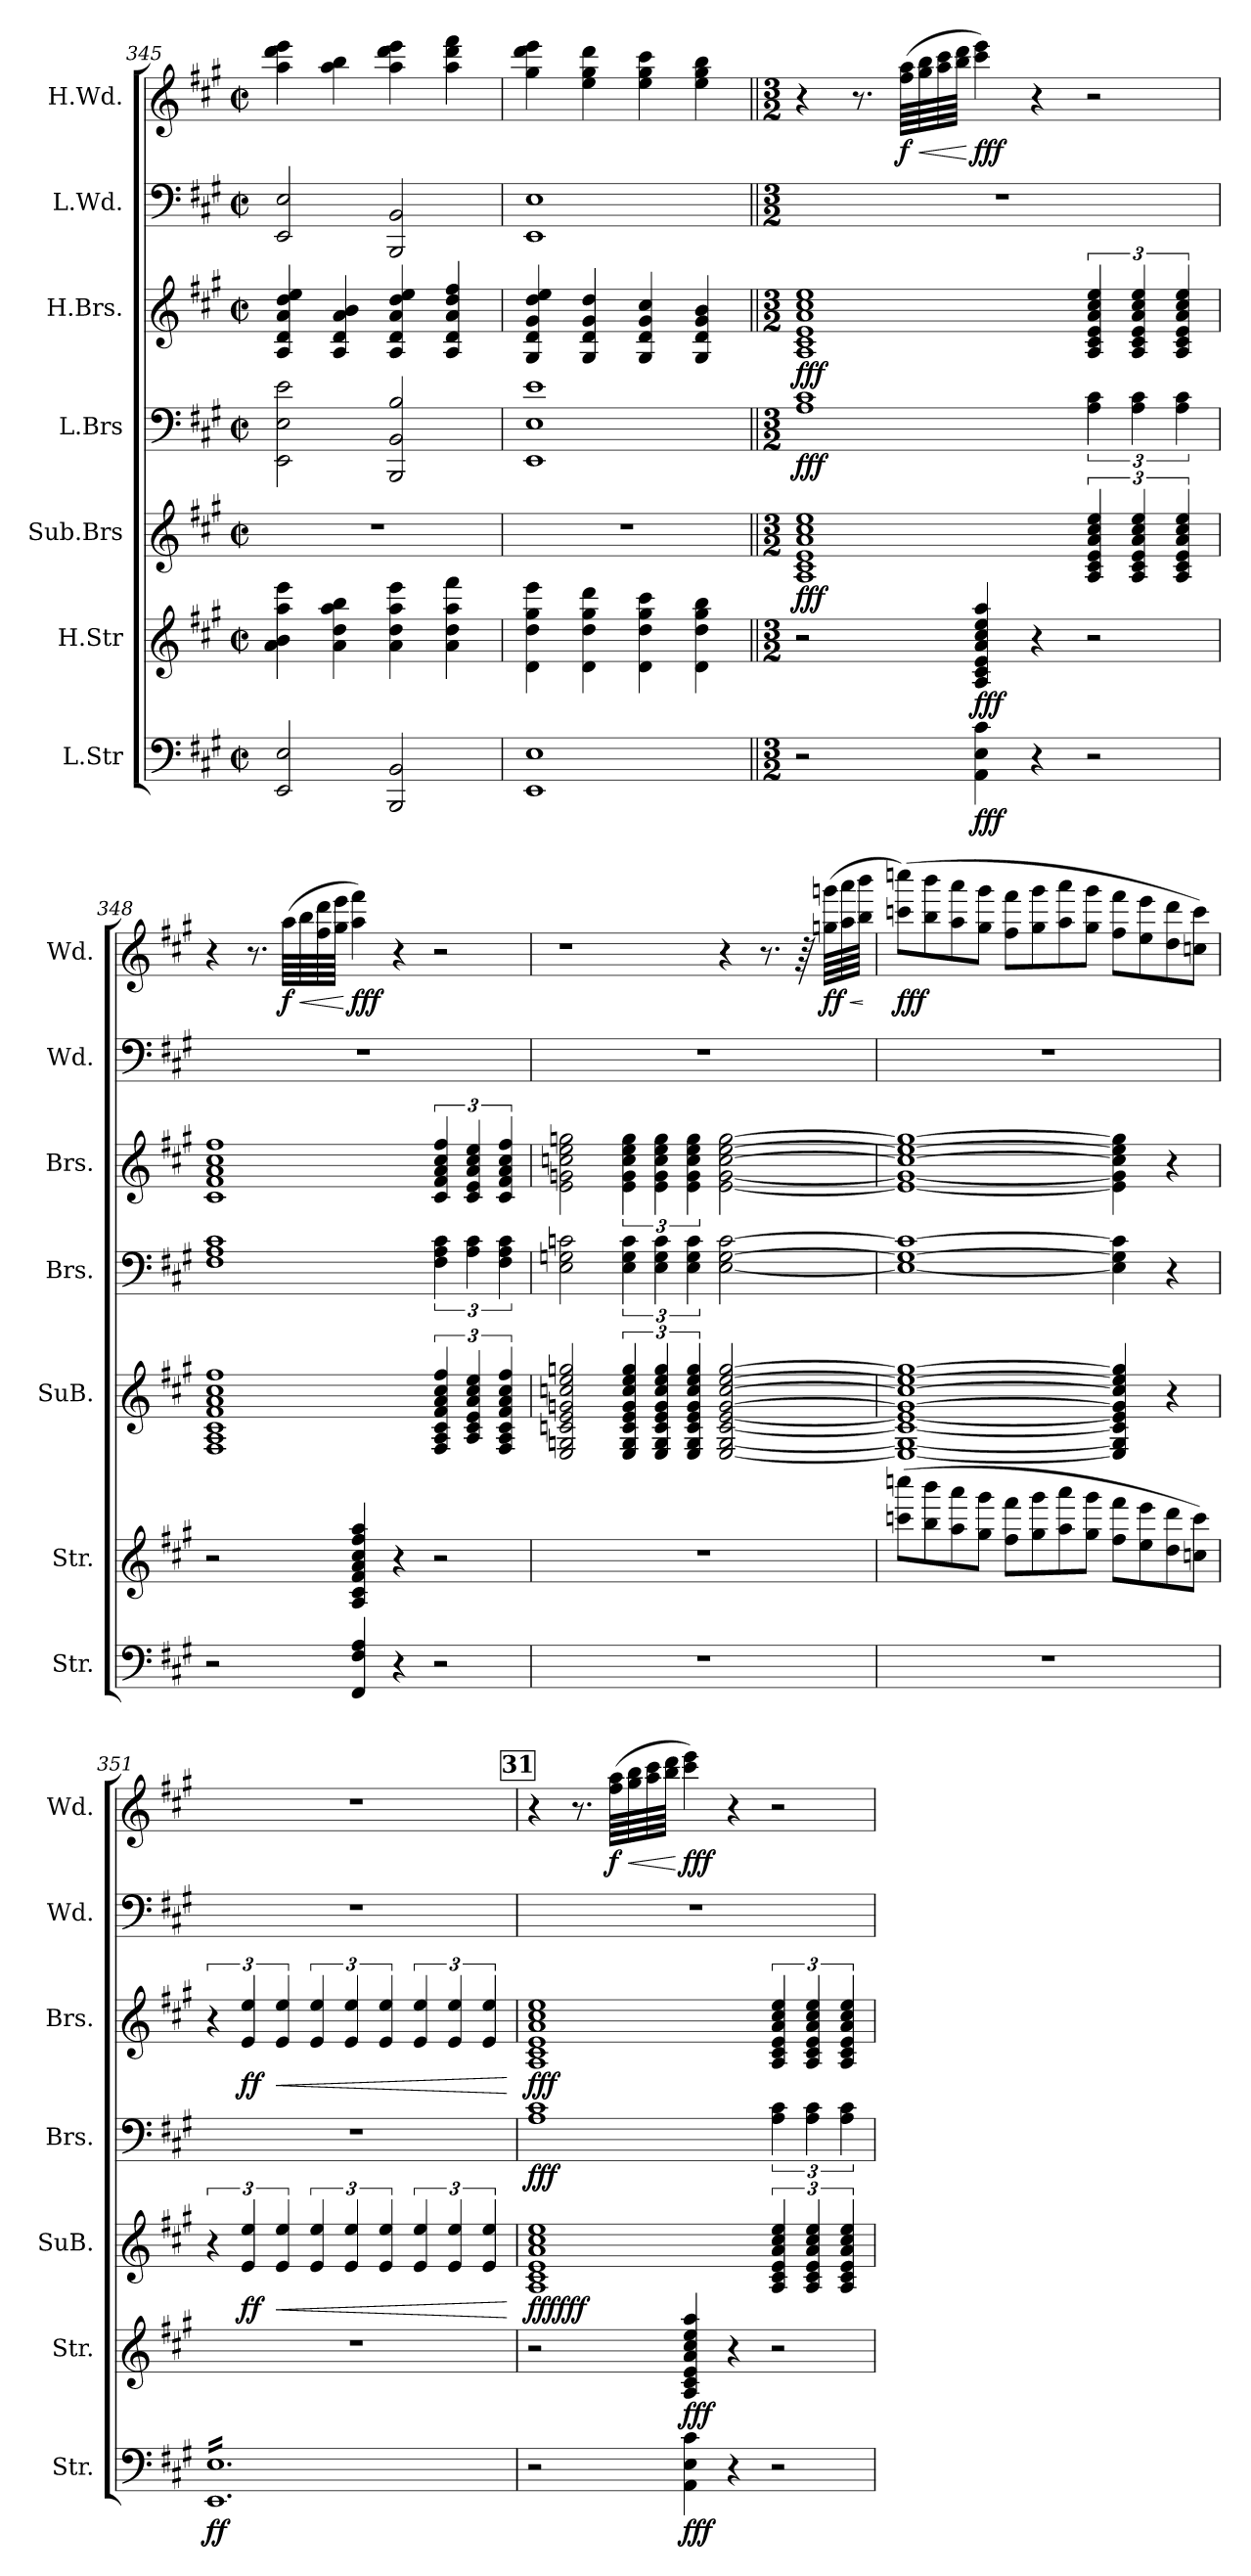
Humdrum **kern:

**kern	**dynam	**kern	**dynam	**kern	**dynam	**kern	**dynam	**kern	**dynam	**kern	**kern	**dynam
*part7	*part7	*part6	*part6	*part5	*part5	*part4	*part4	*part3	*part3	*part2	*part1	*part1
*staff7	*staff7	*staff6	*staff6	*staff5	*staff5	*staff4	*staff4	*staff3	*staff3	*staff2	*staff1	*staff1
*I"L.Str	*	*I"H.Str	*	*I"Sub.Brs	*	*I"L.Brs	*	*I"H.Brs.	*	*I"L.Wd.	*I"H.Wd.	*
*I'Str.	*	*I'Str.	*	*I'SuB.	*	*I'Brs.	*	*I'Brs.	*	*I'Wd.	*I'Wd.	*
!!LO:PB:g=z
*clefF4	*	*clefG2	*	*clefG2	*	*clefF4	*	*clefG2	*	*clefF4	*clefG2	*
*k[f#c#g#]	*	*k[f#c#g#]	*	*k[f#c#g#]	*	*k[f#c#g#]	*	*k[f#c#g#]	*	*k[f#c#g#]	*k[f#c#g#]	*
*M2/2	*	*M2/2	*	*M2/2	*	*M2/2	*	*M2/2	*	*M2/2	*M2/2	*
*met(c|)	*	*met(c|)	*	*met(c|)	*	*met(c|)	*	*met(c|)	*	*met(c|)	*met(c|)	*
*MM304	*	*MM304	*	*MM304	*	*MM304	*	*MM304	*	*MM304	*MM304	*
=345	=345	=345	=345	=345	=345	=345	=345	=345	=345	=345	=345	=345
2EE/ 2E/	.	4a\ 4b\ 4aa\ 4eee\	.	1r	.	2EE\ 2E\ 2e\	.	4A/ 4d/ 4a/ 4dd/ 4ee/	.	2EE/ 2E/	4aa\ 4ddd\ 4eee\	.
.	.	4a\ 4dd\ 4aa\ 4bb\	.	.	.	.	.	4A/ 4d/ 4a/ 4b/	.	.	4aa\ 4bb\	.
*	*	*	*	*	*	*	*	*	*	*	*MM276	*
2BBB/ 2BB/	.	4a\ 4dd\ 4aa\ 4eee\	.	.	.	2BBB/ 2BB/ 2B/	.	4A/ 4d/ 4a/ 4dd/ 4ee/	.	2BBB/ 2BB/	4aa\ 4ddd\ 4eee\	.
.	.	4a\ 4dd\ 4aa\ 4fff#\	.	.	.	.	.	4A/ 4d/ 4a/ 4dd/ 4ff#/	.	.	4aa\ 4ddd\ 4fff#\	.
=346	=346	=346	=346	=346	=346	=346	=346	=346	=346	=346	=346	=346
*	*	*	*	*	*	*	*	*	*	*	*MM240	*
1EE 1E	.	4d\ 4dd\ 4gg#\ 4eee\	.	1r	.	1EE 1E 1e	.	4G#/ 4d/ 4g#/ 4dd/ 4ee/	.	1EE 1E	4gg#\ 4ddd\ 4eee\	.
*	*	*	*	*	*	*	*	*	*	*	*MM220	*
.	.	4d\ 4dd\ 4gg#\ 4ddd\	.	.	.	.	.	4G#/ 4d/ 4g#/ 4dd/	.	.	4ee\ 4gg#\ 4ddd\	.
*	*	*	*	*	*	*	*	*	*	*	*MM200	*
.	.	4d\ 4dd\ 4gg#\ 4ccc#\	.	.	.	.	.	4G#/ 4d/ 4g#/ 4cc#/	.	.	4ee\ 4gg#\ 4ccc#\	.
.	.	4d\ 4dd\ 4gg#\ 4bb\	.	.	.	.	.	4G#/ 4d/ 4g#/ 4b/	.	.	4ee\ 4gg#\ 4bb\	.
=347||	=347||	=347||	=347||	=347||	=347||	=347||	=347||	=347||	=347||	=347||	=347||	=347||
!!LO:REH:place=s1:a:B:fs=14:t=30
*M3/2	*	*M3/2	*	*M3/2	*	*M3/2	*	*M3/2	*	*M3/2	*M3/2	*
*	*	*	*	*	*	*	*	*	*	*	*MM192	*
!	!	!	!	!	!LO:DY:b	!	!LO:DY:b	!	!LO:DY:b	!	!	!
2r	.	2r	.	1A 1c# 1e 1a 1cc# 1ee	fff	1A 1c#	fff	1A 1c# 1e 1a 1cc# 1ee	fff	1.r	4r	.
.	.	.	.	.	.	.	.	.	.	.	8.r	.
!	!	!	!	!	!	!	!	!	!	!	!	!LO:DY:b
.	.	.	.	.	.	.	.	.	.	.	(64ff#\ 64aa\LLLL	f
!	!	!	!	!	!	!	!	!	!	!	!	!LO:HP:b
.	.	.	.	.	.	.	.	.	.	.	64gg#\ 64bb\	<
.	.	.	.	.	.	.	.	.	.	.	64aa\ 64ccc#\	.
.	.	.	.	.	.	.	.	.	.	.	64bb\ 64ddd\JJJJ	.
!	!LO:DY:b	!	!LO:DY:b	!	!	!	!	!	!	!	!	!LO:DY:n=1:b
4AA\ 4E\ 4c#\	fff	4A/ 4c#/ 4e/ 4a/ 4cc#/ 4ee/ 4aa/	fff	.	.	.	.	.	.	.	4ccc#\ 4eee\)	[ fff
4r	.	4r	.	.	.	.	.	.	.	.	4r	.
2r	.	2r	.	6A/ 6c#/ 6e/ 6a/ 6cc#/ 6ee/	.	6A\ 6c#\	.	6A/ 6c#/ 6e/ 6a/ 6cc#/ 6ee/	.	.	2r	.
.	.	.	.	6A/ 6c#/ 6e/ 6a/ 6cc#/ 6ee/	.	6A\ 6c#\	.	6A/ 6c#/ 6e/ 6a/ 6cc#/ 6ee/	.	.	.	.
.	.	.	.	6A/ 6c#/ 6e/ 6a/ 6cc#/ 6ee/	.	6A\ 6c#\	.	6A/ 6c#/ 6e/ 6a/ 6cc#/ 6ee/	.	.	.	.
!!LO:LB:g=z
=348	=348	=348	=348	=348	=348	=348	=348	=348	=348	=348	=348	=348
2r	.	2r	.	1F# 1A 1c# 1f# 1a 1cc# 1ff#	.	1F# 1A 1c#	.	1c# 1f# 1a 1cc# 1ff#	.	1.r	4r	.
.	.	.	.	.	.	.	.	.	.	.	8.r	.
!	!	!	!	!	!	!	!	!	!	!	!	!LO:DY:b
.	.	.	.	.	.	.	.	.	.	.	(64aa\LLLL	f
!	!	!	!	!	!	!	!	!	!	!	!	!LO:HP:b
.	.	.	.	.	.	.	.	.	.	.	64bb\	<
.	.	.	.	.	.	.	.	.	.	.	64ff#\ 64ddd\	.
.	.	.	.	.	.	.	.	.	.	.	64gg#\ 64eee\JJJJ	.
!	!	!	!	!	!	!	!	!	!	!	!	!LO:DY:n=1:b
4FF#/ 4F#/ 4A/	.	4A/ 4c#/ 4f#/ 4a/ 4cc#/ 4ff#/ 4aa/	.	.	.	.	.	.	.	.	4aa\ 4fff#\)	[ fff
4r	.	4r	.	.	.	.	.	.	.	.	4r	.
2r	.	2r	.	6F#/ 6A/ 6c#/ 6f#/ 6a/ 6cc#/ 6ff#/	.	6F#\ 6A\ 6c#\	.	6c#/ 6f#/ 6a/ 6cc#/ 6ff#/	.	.	2r	.
.	.	.	.	6A/ 6c#/ 6e/ 6a/ 6cc#/ 6ee/	.	6A\ 6c#\	.	6c#/ 6e/ 6a/ 6cc#/ 6ee/	.	.	.	.
.	.	.	.	6F#/ 6A/ 6c#/ 6f#/ 6a/ 6cc#/ 6ff#/	.	6F#\ 6A\ 6c#\	.	6c#/ 6f#/ 6a/ 6cc#/ 6ff#/	.	.	.	.
=349	=349	=349	=349	=349	=349	=349	=349	=349	=349	=349	=349	=349
1.r	.	1.r	.	2E/ 2Gn/ 2cn/ 2e/ 2gn/ 2ccn/ 2ee/ 2ggn/	.	2E\ 2Gn\ 2cn\	.	2e\ 2gn\ 2ccn\ 2ee\ 2ggn\	.	1.r	1r	.
.	.	.	.	6E/ 6G/ 6c/ 6e/ 6g/ 6cc/ 6ee/ 6gg/	.	6E\ 6G\ 6c\	.	6e\ 6g\ 6cc\ 6ee\ 6gg\	.	.	.	.
.	.	.	.	6E/ 6G/ 6c/ 6e/ 6g/ 6cc/ 6ee/ 6gg/	.	6E\ 6G\ 6c\	.	6e\ 6g\ 6cc\ 6ee\ 6gg\	.	.	.	.
.	.	.	.	6E/ 6G/ 6c/ 6e/ 6g/ 6cc/ 6ee/ 6gg/	.	6E\ 6G\ 6c\	.	6e\ 6g\ 6cc\ 6ee\ 6gg\	.	.	.	.
.	.	.	.	[2E/ [2G/ [2c/ [2e/ [2g/ [2cc/ [2ee/ [2gg/	.	[2E\ [2G\ [2c\	.	[2e\ [2g\ [2cc\ [2ee\ [2gg\	.	.	4r	.
.	.	.	.	.	.	.	.	.	.	.	8.r	.
.	.	.	.	.	.	.	.	.	.	.	64r	.
!	!	!	!	!	!	!	!	!	!	!	!	!LO:HP:b
!	!	!	!	!	!	!	!	!	!	!	!	!LO:DY:n=1:b
.	.	.	.	.	.	.	.	.	.	.	(64ggn\ 64gggn\LLLL	< ff
.	.	.	.	.	.	.	.	.	.	.	64aa\ 64aaa\	.
.	.	.	.	.	.	.	.	.	.	.	64bb\ 64bbb\JJJJ	.
.	.	.	.	.	.	.	.	.	.	.	.	[
!!LO:PB:g=z
=350	=350	=350	=350	=350	=350	=350	=350	=350	=350	=350	=350	=350
!	!	!	!	!	!	!	!	!	!	!	!	!LO:DY:b
1.r	.	(8cccn\ 8ccccn\L	.	1E_ 1G_ 1c_ 1e_ 1g_ 1cc_ 1ee_ 1gg_	.	1E_ 1G_ 1c_	.	1e_ 1g_ 1cc_ 1ee_ 1gg_	.	1.r	(8cccn\ 8ccccn\L)	fff
.	.	8bb\ 8bbb\	.	.	.	.	.	.	.	.	8bb\ 8bbb\	.
.	.	8aa\ 8aaa\	.	.	.	.	.	.	.	.	8aa\ 8aaa\	.
.	.	8gg#\ 8ggg#\J	.	.	.	.	.	.	.	.	8gg#\ 8ggg#\J	.
.	.	8ff#\ 8fff#\L	.	.	.	.	.	.	.	.	8ff#\ 8fff#\L	.
.	.	8gg#\ 8ggg#\	.	.	.	.	.	.	.	.	8gg#\ 8ggg#\	.
.	.	8aa\ 8aaa\	.	.	.	.	.	.	.	.	8aa\ 8aaa\	.
.	.	8gg#\ 8ggg#\J	.	.	.	.	.	.	.	.	8gg#\ 8ggg#\J	.
.	.	8ff#\ 8fff#\L	.	4E/] 4G/] 4c/] 4e/] 4g/] 4cc/] 4ee/] 4gg/]	.	4E\] 4G\] 4c\]	.	4e\] 4g\] 4cc\] 4ee\] 4gg\]	.	.	8ff#\ 8fff#\L	.
.	.	8ee\ 8eee\	.	.	.	.	.	.	.	.	8ee\ 8eee\	.
.	.	8dd\ 8ddd\	.	4r	.	4r	.	4r	.	.	8dd\ 8ddd\	.
.	.	8ccn\ 8ccc\J)	.	.	.	.	.	.	.	.	8ccn\ 8ccc\J)	.
=351	=351	=351	=351	=351	=351	=351	=351	=351	=351	=351	=351	=351
!	!LO:DY:b	!	!	!	!	!	!	!	!	!	!	!
*tremolo	*	*	*	*	*	*	*	*	*	*	*	*
16EE 16ELL	ff	1.r	.	6r	.	1.r	.	6r	.	1.r	1.r	.
16EE 16E	.	.	.	.	.	.	.	.	.	.	.	.
16EE 16E	.	.	.	.	.	.	.	.	.	.	.	.
!	!	!	!	!	!LO:DY:b	!	!	!	!LO:DY:b	!	!	!
.	.	.	.	6e/ 6ee/	ff	.	.	6e/ 6ee/	ff	.	.	.
16EE 16E	.	.	.	.	.	.	.	.	.	.	.	.
16EE 16E	.	.	.	.	.	.	.	.	.	.	.	.
16EE 16E	.	.	.	.	.	.	.	.	.	.	.	.
!	!	!	!	!	!LO:HP:b	!	!	!	!LO:HP:b	!	!	!
.	.	.	.	6e/ 6ee/	<	.	.	6e/ 6ee/	<	.	.	.
16EE 16E	.	.	.	.	.	.	.	.	.	.	.	.
16EE 16E	.	.	.	.	.	.	.	.	.	.	.	.
16EE 16E	.	.	.	6e/ 6ee/	.	.	.	6e/ 6ee/	.	.	.	.
16EE 16E	.	.	.	.	.	.	.	.	.	.	.	.
16EE 16E	.	.	.	.	.	.	.	.	.	.	.	.
.	.	.	.	6e/ 6ee/	.	.	.	6e/ 6ee/	.	.	.	.
16EE 16E	.	.	.	.	.	.	.	.	.	.	.	.
16EE 16E	.	.	.	.	.	.	.	.	.	.	.	.
16EE 16E	.	.	.	.	.	.	.	.	.	.	.	.
.	.	.	.	6e/ 6ee/	.	.	.	6e/ 6ee/	.	.	.	.
16EE 16E	.	.	.	.	.	.	.	.	.	.	.	.
16EE 16E	.	.	.	.	.	.	.	.	.	.	.	.
16EE 16E	.	.	.	6e/ 6ee/	.	.	.	6e/ 6ee/	.	.	.	.
16EE 16E	.	.	.	.	.	.	.	.	.	.	.	.
16EE 16E	.	.	.	.	.	.	.	.	.	.	.	.
.	.	.	.	6e/ 6ee/	.	.	.	6e/ 6ee/	.	.	.	.
16EE 16E	.	.	.	.	.	.	.	.	.	.	.	.
16EE 16E	.	.	.	.	.	.	.	.	.	.	.	.
16EE 16E	.	.	.	.	.	.	.	.	.	.	.	.
.	.	.	.	6e/ 6ee/	.	.	.	6e/ 6ee/	.	.	.	.
16EE 16E	.	.	.	.	.	.	.	.	.	.	.	.
16EE 16EJJ	.	.	.	.	.	.	.	.	.	.	.	.
*Xtremolo	*	*	*	*	*	*	*	*	*	*	*	*
.	.	.	.	.	[	.	.	.	[	.	.	.
!!LO:REH:place=s1:a:B:fs=14:t=31
=352	=352	=352	=352	=352	=352	=352	=352	=352	=352	=352	=352	=352
!	!	!	!	!	!LO:DY:b	!	!	!	!	!	!	!
!	!	!	!	!	!LO:DY:n=1:b	!	!LO:DY:b	!	!LO:DY:b	!	!	!
2r	.	2r	.	1A 1c# 1e 1a 1cc# 1ee	fff fff	1A 1c#	fff	1A 1c# 1e 1a 1cc# 1ee	fff	1.r	4r	.
.	.	.	.	.	.	.	.	.	.	.	8.r	.
!	!	!	!	!	!	!	!	!	!	!	!	!LO:DY:b
.	.	.	.	.	.	.	.	.	.	.	(64ff#\ 64aa\LLLL	f
!	!	!	!	!	!	!	!	!	!	!	!	!LO:HP:b
.	.	.	.	.	.	.	.	.	.	.	64gg#\ 64bb\	<
.	.	.	.	.	.	.	.	.	.	.	64aa\ 64ccc#\	.
.	.	.	.	.	.	.	.	.	.	.	64bb\ 64ddd\JJJJ	.
!	!LO:DY:b	!	!LO:DY:b	!	!	!	!	!	!	!	!	!LO:DY:n=1:b
4AA\ 4E\ 4c#\	fff	4A/ 4c#/ 4e/ 4a/ 4cc#/ 4ee/ 4aa/	fff	.	.	.	.	.	.	.	4ccc#\ 4eee\)	[ fff
4r	.	4r	.	.	.	.	.	.	.	.	4r	.
2r	.	2r	.	6A/ 6c#/ 6e/ 6a/ 6cc#/ 6ee/	.	6A\ 6c#\	.	6A/ 6c#/ 6e/ 6a/ 6cc#/ 6ee/	.	.	2r	.
.	.	.	.	6A/ 6c#/ 6e/ 6a/ 6cc#/ 6ee/	.	6A\ 6c#\	.	6A/ 6c#/ 6e/ 6a/ 6cc#/ 6ee/	.	.	.	.
.	.	.	.	6A/ 6c#/ 6e/ 6a/ 6cc#/ 6ee/	.	6A\ 6c#\	.	6A/ 6c#/ 6e/ 6a/ 6cc#/ 6ee/	.	.	.	.
=	=	=	=	=	=	=	=	=	=	=	=	=
*-	*-	*-	*-	*-	*-	*-	*-	*-	*-	*-	*-	*-
